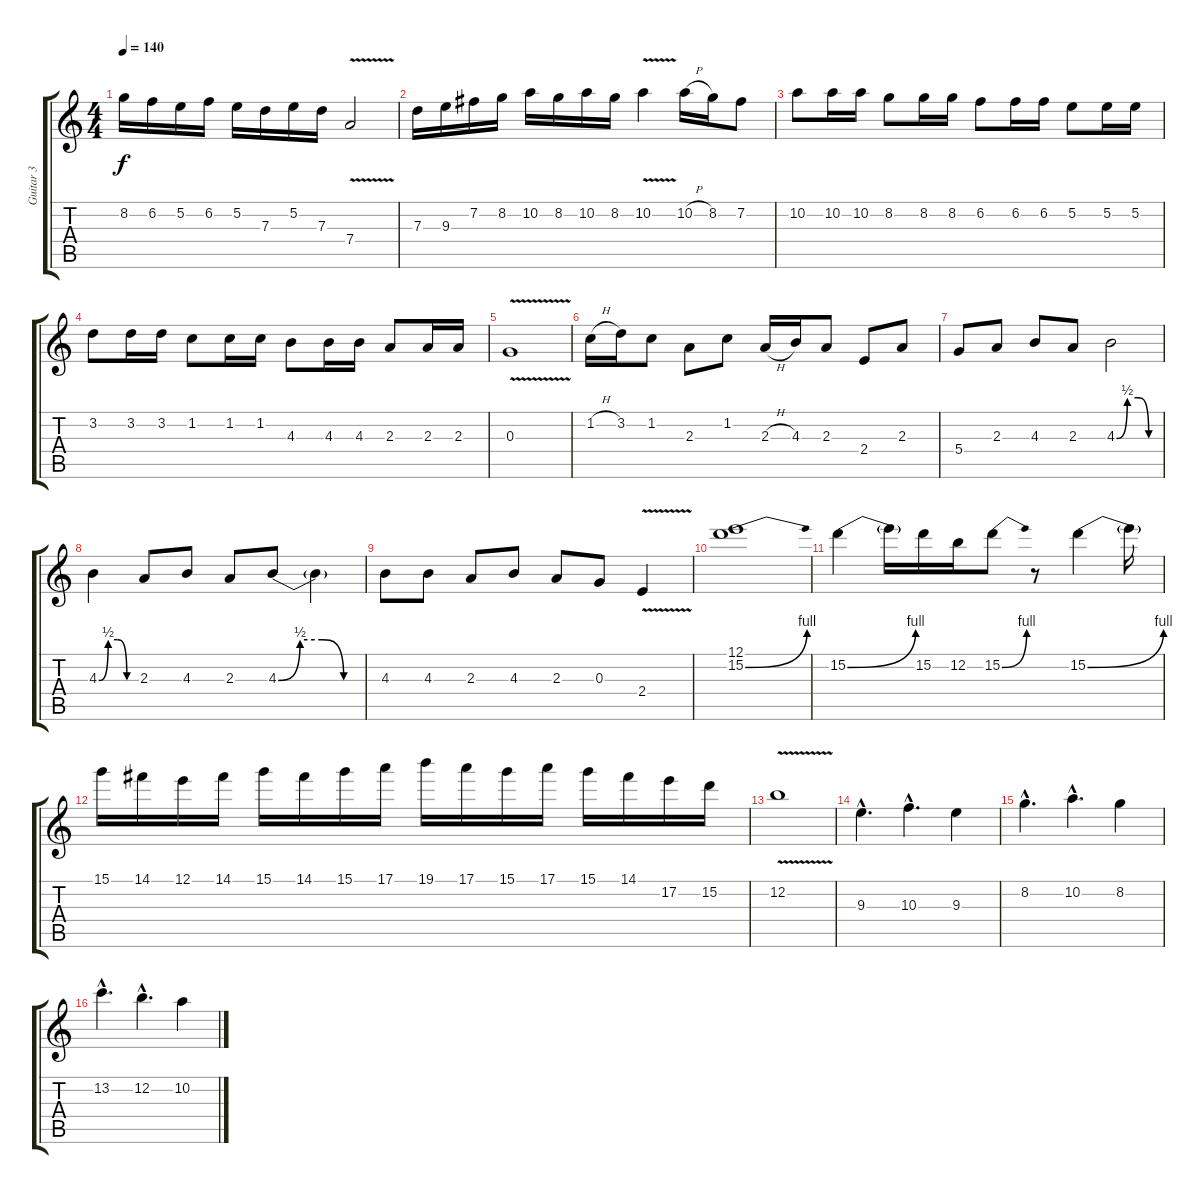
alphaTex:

\track ("Guitar 3" "Guitar 3") {instrument distortionguitar}
\staff {score tabs}
\tuning (E4 B3 G3 D3 A2 E2) {hide}
\ts (4 4)
\tempo 140
\clef g2
\ks c
8.2.16{dy f} 6.2.16 5.2.16 6.2.16 5.2.16 7.3.16 5.2.16 7.3.16 7.4{v}.2 |
7.3.16 9.3.16 7.2.16 8.2.16 10.2.16 8.2.16 10.2.16 8.2.16 10.2{v}.4 10.2{h}.16 8.2.16 7.2.8 |
10.2.8 10.2.16 10.2.16 8.2.8 8.2.16 8.2.16 6.2.8 6.2.16 6.2.16 5.2.8 5.2.16 5.2.16 |
3.2.8 3.2.16 3.2.16 1.2.8 1.2.16 1.2.16 4.3.8 4.3.16 4.3.16 2.3.8 2.3.16 2.3.16 |
0.3{v}.1 |
1.2{h}.16 3.2.16 1.2.8 2.3.8 1.2.8 2.3{h}.16 4.3.16 2.3.8 2.4.8 2.3.8 |
5.4.8 2.3.8 4.3.8 2.3.8 4.3{be (custom 0 0 15 2 30 2 45 0 60 0)}.2 |
4.3{be (custom 0 0 15 2 30 2 45 0 60 0)}.4 2.3.8 4.3.8 2.3.8 4.3{be (custom 0 0 15 2 30 2 45 0 60 0)}.8 4.3{t}.4 |
4.3.8 4.3.8 2.3.8 4.3.8 2.3.8 0.3.8 2.4{v}.4 |
(12.1 15.2{be (bend 0 0 60 4)}).1 |
15.2{be (bend 0 0 60 4)}.4 15.2{t}.16 15.2.16 12.2.16 15.2{be (bend 0 0 60 4)}.8 r.8 15.2{be (bend 0 0 60 4)}.4 15.2{t}.16 |
15.1.16 14.1.16 12.1.16 14.1.16 15.1.16 14.1.16 15.1.16 17.1.16 19.1.16 17.1.16 15.1.16 17.1.16 15.1.16 14.1.16 17.2.16 15.2.16 |
12.2{v}.1 |
9.3{hac}.4{d} 10.3{hac}.4{d} 9.3.4 |
8.2{hac}.4{d} 10.2{hac}.4{d} 8.2.4 |
13.2{hac}.4{d} 12.2{hac}.4{d} 10.2.4
